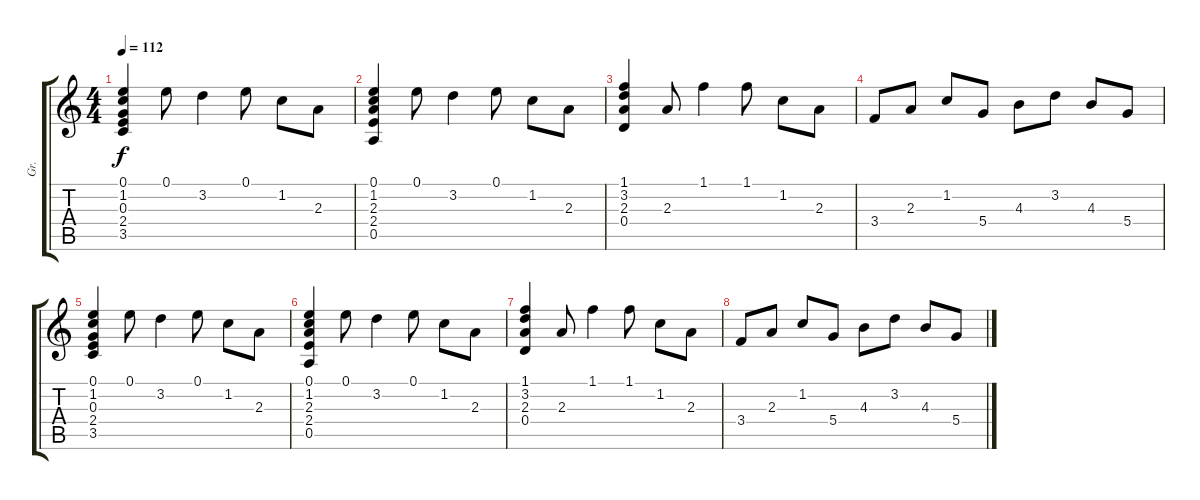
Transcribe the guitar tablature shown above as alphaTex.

\track ("Gr." "Gr.") {instrument acousticguitarnylon}
\staff {score tabs}
\tuning (E4 B3 G3 D3 A2 E2) {hide}
\ts (4 4)
\tempo 112
\clef g2
\ks c
(0.1 1.2 0.3 2.4 3.5).4{dy f} 0.1.8 3.2.4 0.1.8 1.2.8 2.3.8 |
(0.1 1.2 2.3 2.4 0.5).4 0.1.8 3.2.4 0.1.8 1.2.8 2.3.8 |
(1.1 3.2 2.3 0.4).4 2.3.8 1.1.4 1.1.8 1.2.8 2.3.8 |
3.4.8 2.3.8 1.2.8 5.4.8 4.3.8 3.2.8 4.3.8 5.4.8 |
(0.1 1.2 0.3 2.4 3.5).4 0.1.8 3.2.4 0.1.8 1.2.8 2.3.8 |
(0.1 1.2 2.3 2.4 0.5).4 0.1.8 3.2.4 0.1.8 1.2.8 2.3.8 |
(1.1 3.2 2.3 0.4).4 2.3.8 1.1.4 1.1.8 1.2.8 2.3.8 |
3.4.8 2.3.8 1.2.8 5.4.8 4.3.8 3.2.8 4.3.8 5.4.8
